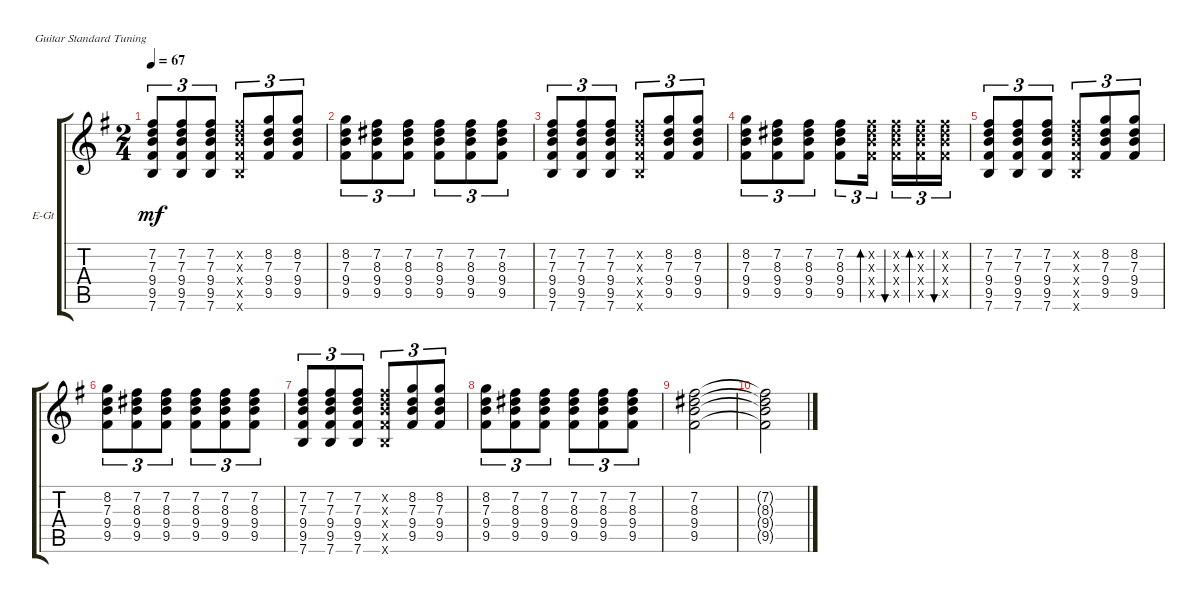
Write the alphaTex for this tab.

\bracketExtendMode groupsimilarinstruments
\firstSystemTrackNameOrientation horizontal
\otherSystemsTrackNameOrientation horizontal
\track ("guitar drive (Artur Potemkin)" "E-Gt") {instrument electricguitarmuted}
\staff {score tabs}
\tuning (E4 B3 G3 D3 A2 E2)
\ts (2 4)
\tempo 67
\clef g2
\ks eminor
(7.3 9.4 9.5 7.6 7.2).8{tu (3 2) dy mf} (7.3 9.4 9.5 7.6 7.2).8{tu (3 2)} (7.3 9.4 9.5 7.6 7.2).8{tu (3 2)} (7.3{x} 9.4{x} 9.5{x} 7.6{x} 7.2{x}).8{tu (3 2)} (7.3 8.2 9.4 9.5).8{tu (3 2)} (7.3 8.2 9.4 9.5).8{tu (3 2)} |
(7.3 9.4 9.5 8.2).8{tu (3 2)} (8.3 9.4 9.5 7.2).8{tu (3 2)} (8.3 9.4 9.5 7.2).8{tu (3 2)} (8.3 9.4 9.5 7.2).8{tu (3 2)} (9.4 8.3 9.5 7.2).8{tu (3 2)} (9.4 8.3 9.5 7.2).8{tu (3 2)} |
(7.3 9.4 9.5 7.6 7.2).8{tu (3 2)} (7.3 9.4 9.5 7.6 7.2).8{tu (3 2)} (7.3 9.4 9.5 7.6 7.2).8{tu (3 2)} (7.3{x} 9.4{x} 9.5{x} 7.6{x} 7.2{x}).8{tu (3 2)} (7.3 8.2 9.4 9.5).8{tu (3 2)} (7.3 8.2 9.4 9.5).8{tu (3 2)} |
(7.3 9.4 9.5 8.2).8{tu (3 2)} (8.3 9.4 9.5 7.2).8{tu (3 2)} (8.3 9.4 9.5 7.2).8{tu (3 2)} (8.3 9.4 9.5 7.2).8{tu (3 2)} (9.4{x} 8.3{x} 9.5{x} 7.2{x}).16{tu (3 2) bd 30} (9.4{x} 8.3{x} 9.5{x} 7.2{x}).16{tu (3 2) bu 30} (9.5{x} 9.4{x} 8.3{x} 7.2{x}).16{tu (3 2) bd 30} (9.5{x} 9.4{x} 8.3{x} 7.2{x}).16{tu (3 2) bu 30} |
(7.3 9.4 9.5 7.6 7.2).8{tu (3 2)} (7.3 9.4 9.5 7.6 7.2).8{tu (3 2)} (7.3 9.4 9.5 7.6 7.2).8{tu (3 2)} (7.3{x} 9.4{x} 9.5{x} 7.6{x} 7.2{x}).8{tu (3 2)} (7.3 8.2 9.4 9.5).8{tu (3 2)} (7.3 8.2 9.4 9.5).8{tu (3 2)} |
(7.3 9.4 9.5 8.2).8{tu (3 2)} (8.3 9.4 9.5 7.2).8{tu (3 2)} (8.3 9.4 9.5 7.2).8{tu (3 2)} (8.3 9.4 9.5 7.2).8{tu (3 2)} (9.4 8.3 9.5 7.2).8{tu (3 2)} (9.4 8.3 9.5 7.2).8{tu (3 2)} |
(7.3 9.4 9.5 7.6 7.2).8{tu (3 2)} (7.3 9.4 9.5 7.6 7.2).8{tu (3 2)} (7.3 9.4 9.5 7.6 7.2).8{tu (3 2)} (7.3{x} 9.4{x} 9.5{x} 7.6{x} 7.2{x}).8{tu (3 2)} (7.3 8.2 9.4 9.5).8{tu (3 2)} (7.3 8.2 9.4 9.5).8{tu (3 2)} |
(7.3 9.4 9.5 8.2).8{tu (3 2)} (8.3 9.4 9.5 7.2).8{tu (3 2)} (8.3 9.4 9.5 7.2).8{tu (3 2)} (8.3 9.4 9.5 7.2).8{tu (3 2)} (8.3 9.4 9.5 7.2).8{tu (3 2)} (8.3 9.4 9.5 7.2).8{tu (3 2)} |
(9.5 9.4 8.3 7.2).2 |
(8.3{t} 9.4{t} 9.5{t} 7.2{t}).2
